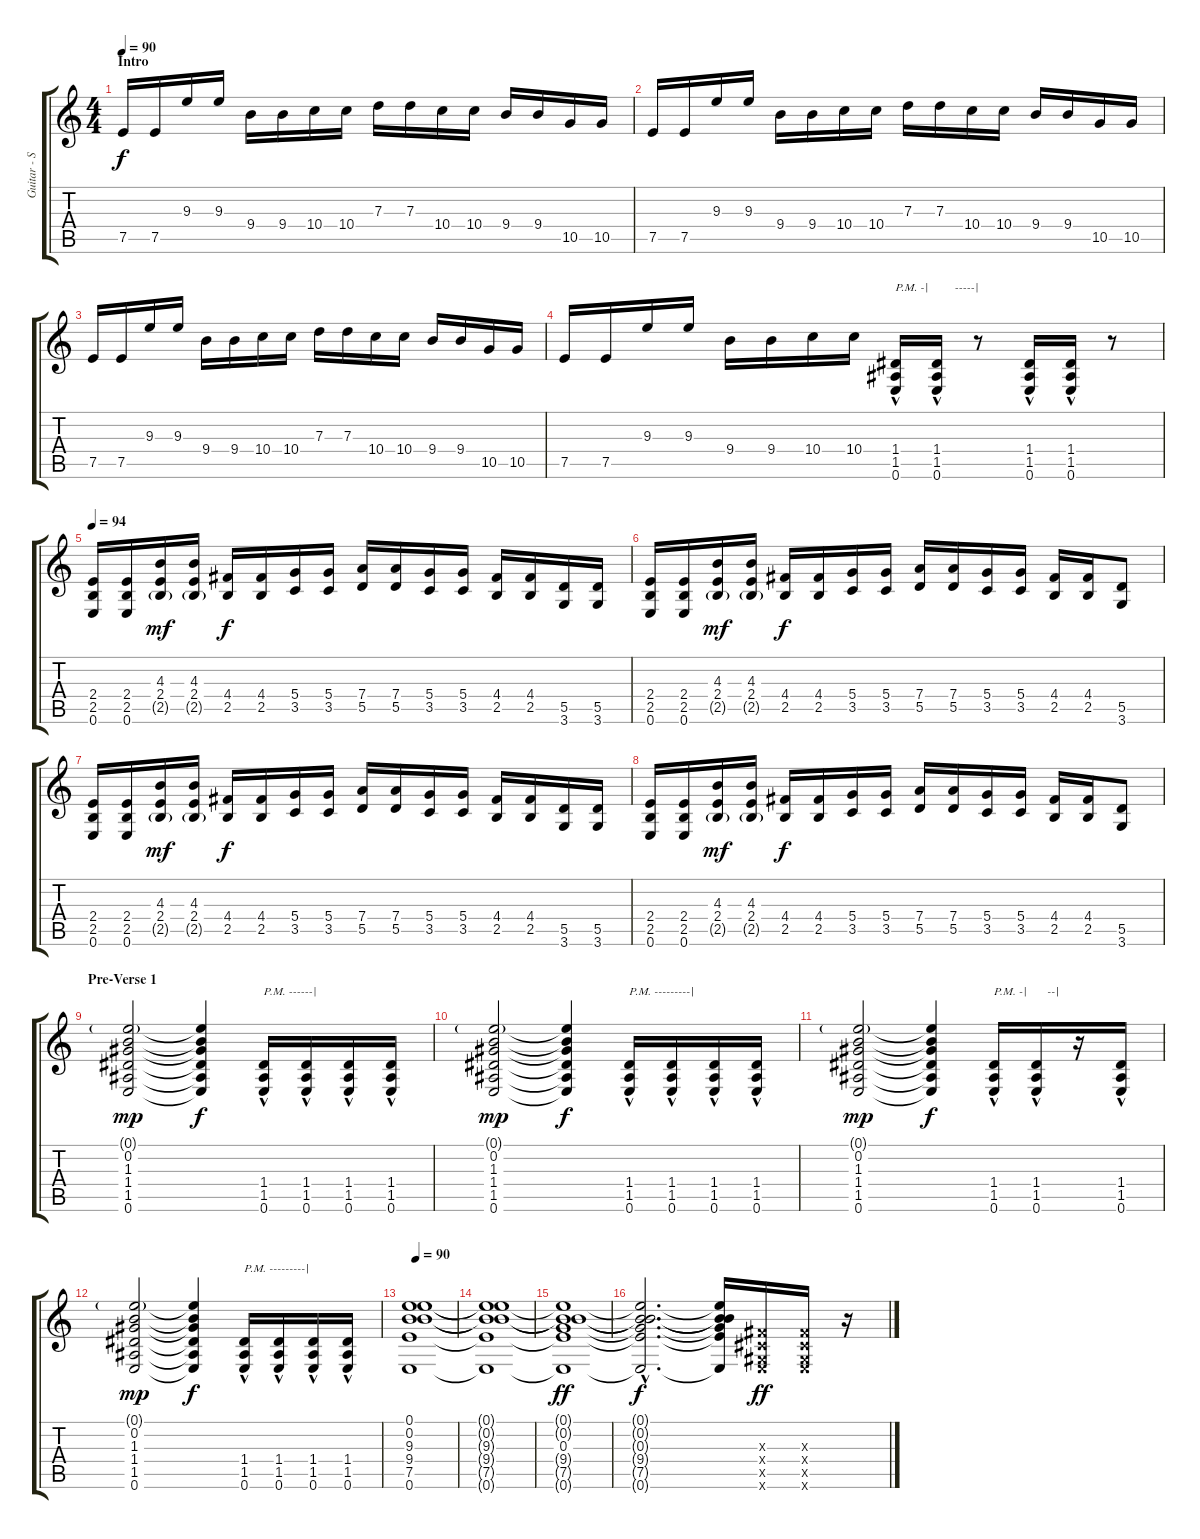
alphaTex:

\track ("Guitar - Stef Carpenter" "Guitar - S") {instrument distortionguitar}
\staff {score tabs}
\tuning (E4 B3 G3 D3 A2 E2) {hide}
\ts (4 4)
\section ("" "Intro")
\tempo 90
\clef g2
\ks c
7.5.16{dy f volume 13 balance 0 instrument distortionguitar} 7.5.16 9.3.16 9.3.16 9.4.16 9.4.16 10.4.16 10.4.16 7.3.16 7.3.16 10.4.16 10.4.16 9.4.16 9.4.16 10.5.16 10.5.16 |
7.5.16 7.5.16 9.3.16 9.3.16 9.4.16 9.4.16 10.4.16 10.4.16 7.3.16 7.3.16 10.4.16 10.4.16 9.4.16 9.4.16 10.5.16 10.5.16 |
7.5.16 7.5.16 9.3.16 9.3.16 9.4.16 9.4.16 10.4.16 10.4.16 7.3.16 7.3.16 10.4.16 10.4.16 9.4.16 9.4.16 10.5.16 10.5.16 |
7.5.16 7.5.16 9.3.16 9.3.16 9.4.16 9.4.16 10.4.16 10.4.16 (1.4{hac} 1.5{hac} 0.6{hac}).16{txt "P.M. -|         -----|" volume 15 balance 8} (1.4{hac} 1.5{hac} 0.6{hac}).16 r.8 (1.4{hac} 1.5{hac} 0.6{hac}).16 (1.4{hac} 1.5{hac} 0.6{hac}).16 r.8 |
\tempo 94
(2.4 2.5 0.6).16 (2.4 2.5 0.6).16 (4.3 2.4 2.5{g}).16{dy mf} (4.3 2.4 2.5{g}).16 (4.4 2.5).16{dy f} (4.4 2.5).16 (5.4 3.5).16 (5.4 3.5).16 (7.4 5.5).16 (7.4 5.5).16 (5.4 3.5).16 (5.4 3.5).16 (4.4 2.5).16 (4.4 2.5).16 (5.5 3.6).16 (5.5 3.6).16 |
(2.4 2.5 0.6).16 (2.4 2.5 0.6).16 (4.3 2.4 2.5{g}).16{dy mf} (4.3 2.4 2.5{g}).16 (4.4 2.5).16{dy f} (4.4 2.5).16 (5.4 3.5).16 (5.4 3.5).16 (7.4 5.5).16 (7.4 5.5).16 (5.4 3.5).16 (5.4 3.5).16 (4.4 2.5).16 (4.4 2.5).16 (5.5 3.6).8 |
(2.4 2.5 0.6).16 (2.4 2.5 0.6).16 (4.3 2.4 2.5{g}).16{dy mf} (4.3 2.4 2.5{g}).16 (4.4 2.5).16{dy f} (4.4 2.5).16 (5.4 3.5).16 (5.4 3.5).16 (7.4 5.5).16 (7.4 5.5).16 (5.4 3.5).16 (5.4 3.5).16 (4.4 2.5).16 (4.4 2.5).16 (5.5 3.6).16 (5.5 3.6).16 |
(2.4 2.5 0.6).16 (2.4 2.5 0.6).16 (4.3 2.4 2.5{g}).16{dy mf} (4.3 2.4 2.5{g}).16 (4.4 2.5).16{dy f} (4.4 2.5).16 (5.4 3.5).16 (5.4 3.5).16 (7.4 5.5).16 (7.4 5.5).16 (5.4 3.5).16 (5.4 3.5).16 (4.4 2.5).16 (4.4 2.5).16 (5.5 3.6).8 |
\section ("" "Pre-Verse 1")
(0.1{g} 0.2 1.3 1.4 1.5 0.6).2{dy mp} (0.1{t} 0.2{t} 1.3{t} 1.4{t} 1.5{t} 0.6{t}).4{dy f} (1.4{hac} 1.5{hac} 0.6{hac}).16{txt "P.M. ------|"} (1.4{hac} 1.5{hac} 0.6{hac}).16 (1.4{hac} 1.5{hac} 0.6{hac}).16 (1.4{hac} 1.5{hac} 0.6{hac}).16 |
(0.1{g} 0.2 1.3 1.4 1.5 0.6).2{dy mp} (0.1{t} 0.2{t} 1.3{t} 1.4{t} 1.5{t} 0.6{t}).4{dy f} (1.4{hac} 1.5{hac} 0.6{hac}).16{txt "P.M. ---------|"} (1.4{hac} 1.5{hac} 0.6{hac}).16 (1.4{hac} 1.5{hac} 0.6{hac}).16 (1.4{hac} 1.5{hac} 0.6{hac}).16 |
(0.1{g} 0.2 1.3 1.4 1.5 0.6).2{dy mp} (0.1{t} 0.2{t} 1.3{t} 1.4{t} 1.5{t} 0.6{t}).4{dy f} (1.4{hac} 1.5{hac} 0.6{hac}).16{txt "P.M. -|       --|"} (1.4{hac} 1.5{hac} 0.6{hac}).16 r.16 (1.4{hac} 1.5{hac} 0.6{hac}).16 |
(0.1{g} 0.2 1.3 1.4 1.5 0.6).2{dy mp} (0.1{t} 0.2{t} 1.3{t} 1.4{t} 1.5{t} 0.6{t}).4{dy f} (1.4{hac} 1.5{hac} 0.6{hac}).16{txt "P.M. ---------|"} (1.4{hac} 1.5{hac} 0.6{hac}).16 (1.4{hac} 1.5{hac} 0.6{hac}).16 (1.4{hac} 1.5{hac} 0.6{hac}).16 |
\tempo 90
(0.1 0.2 9.3 9.4 7.5 0.6).1{volume 12} |
(0.1{t} 0.2{t} 9.3{t} 9.4{t} 7.5{t} 0.6{t}).1 |
(0.1{t} 0.2{t} 0.3 9.4{t} 7.5{t} 0.6{t}).1{dy ff volume 7} |
(0.1{hac t} 0.2{hac t} 0.3{hac t} 9.4{hac t} 7.5{hac t} 0.6{hac t}).2{d dy f} (0.1{t} 0.2{t} 0.3{t} 9.4{t} 7.5{t} 0.6{t}).16 (-1.3{x} -1.4{x} -1.5{x} 0.6{x}).16{dy ff volume 13} (-1.3{x} -1.4{x} -1.5{x} 0.6{x}).16 r.16
